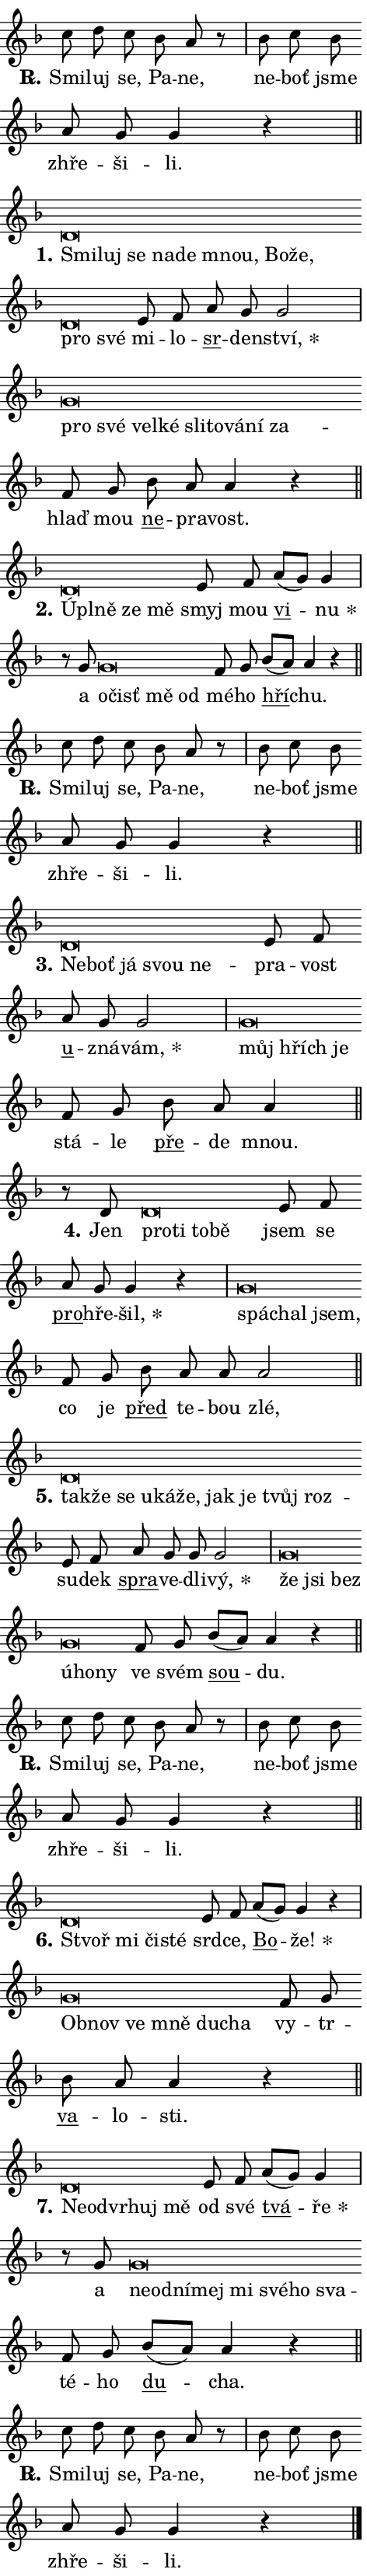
\version "2.24.0"
\header { tagline = "" }
\paper {
  indent = 0\cm
  top-margin = 0\cm
  right-margin = 0.13\cm % to fit lyric hyphens
  bottom-margin = 0\cm
  left-margin = 0\cm
  paper-width = 8\cm
  page-breaking = #ly:one-page-breaking
  system-system-spacing.basic-distance = #11
  score-system-spacing.basic-distance = #11
  ragged-last = ##f
}


%% Author: Thomas Morley
%% https://lists.gnu.org/archive/html/lilypond-user/2020-05/msg00002.html
#(define (line-position grob)
"Returns position of @var[grob} in current system:
   @code{'start}, if at first time-step
   @code{'end}, if at last time-step
   @code{'middle} otherwise
"
  (let* ((col (ly:item-get-column grob))
         (ln (ly:grob-object col 'left-neighbor))
         (rn (ly:grob-object col 'right-neighbor))
         (col-to-check-left (if (ly:grob? ln) ln col))
         (col-to-check-right (if (ly:grob? rn) rn col))
         (break-dir-left
           (and
             (ly:grob-property col-to-check-left 'non-musical #f)
             (ly:item-break-dir col-to-check-left)))
         (break-dir-right
           (and
             (ly:grob-property col-to-check-right 'non-musical #f)
             (ly:item-break-dir col-to-check-right))))
        (cond ((eqv? 1 break-dir-left) 'start)
              ((eqv? -1 break-dir-right) 'end)
              (else 'middle))))

#(define (tranparent-at-line-position vctor)
  (lambda (grob)
  "Relying on @code{line-position} select the relevant enry from @var{vctor}.
Used to determine transparency,"
    (case (line-position grob)
      ((end) (not (vector-ref vctor 0)))
      ((middle) (not (vector-ref vctor 1)))
      ((start) (not (vector-ref vctor 2))))))

noteHeadBreakVisibility =
#(define-music-function (break-visibility)(vector?)
"Makes @code{NoteHead}s transparent relying on @var{break-visibility}"
#{
  \override NoteHead.transparent =
    #(tranparent-at-line-position break-visibility)
#})

#(define delete-ledgers-for-transparent-note-heads
  (lambda (grob)
    "Reads whether a @code{NoteHead} is transparent.
If so this @code{NoteHead} is removed from @code{'note-heads} from
@var{grob}, which is supposed to be @code{LedgerLineSpanner}.
As a result ledgers are not printed for this @code{NoteHead}"
    (let* ((nhds-array (ly:grob-object grob 'note-heads))
           (nhds-list
             (if (ly:grob-array? nhds-array)
                 (ly:grob-array->list nhds-array)
                 '()))
           ;; Relies on the transparent-property being done before
           ;; Staff.LedgerLineSpanner.after-line-breaking is executed.
           ;; This is fragile ...
           (to-keep
             (remove
               (lambda (nhd)
                 (ly:grob-property nhd 'transparent #f))
               nhds-list)))
      ;; TODO find a better method to iterate over grob-arrays, similiar
      ;; to filter/remove etc for lists
      ;; For now rebuilt from scratch
      (set! (ly:grob-object grob 'note-heads)  '())
      (for-each
        (lambda (nhd)
          (ly:pointer-group-interface::add-grob grob 'note-heads nhd))
        to-keep))))

squashNotes = {
  \override NoteHead.X-extent = #'(-0.2 . 0.2)
  \override NoteHead.Y-extent = #'(-0.75 . 0)
  \override NoteHead.stencil =
    #(lambda (grob)
       (let ((pos (ly:grob-property grob 'staff-position)))
         (begin
           (if (< pos -7) (display "ERROR: Lower brevis then expected\n") (display ""))
           (if (<= pos -6) ly:text-interface::print ly:note-head::print))))
}
unSquashNotes = {
  \revert NoteHead.X-extent
  \revert NoteHead.Y-extent
  \revert NoteHead.stencil
}

hideNotes = \noteHeadBreakVisibility #begin-of-line-visible
unHideNotes = \noteHeadBreakVisibility #all-visible

% work-around for resetting accidentals
% https://lilypond.org/doc/v2.23/Documentation/notation/displaying-rhythms#unmetered-music
cadenzaMeasure = {
  \cadenzaOff
  \partial 1024 s1024
  \cadenzaOn
}

#(define-markup-command (accent layout props text) (markup?)
  "Underline accented syllable"
  (interpret-markup layout props
    #{\markup \override #'(offset . 4.3) \underline { #text }#}))

responsum = \markup \concat {
  "R" \hspace #-1.05 \path #0.1 #'((moveto 0 0.07) (lineto 0.9 0.8)) \hspace #0.05 "."
}

spaceSize = #0.6828661417322834 % exact space size for TeX Gyre Schola

\layout {
  \context {
    \Staff
    \remove "Time_signature_engraver"
    \override LedgerLineSpanner.after-line-breaking = #delete-ledgers-for-transparent-note-heads
  }
  \context {
    \Lyrics {
      \override LyricSpace.minimum-distance = \spaceSize
      \override LyricText.font-name = #"TeX Gyre Schola"
      \override LyricText.font-size = 1
      \override StanzaNumber.font-name = #"TeX Gyre Schola Bold"
      \override StanzaNumber.font-size = 1
    }
  }
  \context {
    \Score 
    \override NoteHead.text =
      #(lambda (grob) 
        (let ((pos (ly:grob-property grob 'staff-position)))
          #{\markup {
            \combine
              \halign #-0.55 \raise #(if (= pos -6) 0 0.5) \override #'(thickness . 2) \draw-line #'(3.2 . 0)
              \musicglyph "noteheads.sM1"
          }#}))
  }
}

% magnetic-lyrics.ily
%
%   written by
%     Jean Abou Samra <jean@abou-samra.fr>
%     Werner Lemberg <wl@gnu.org>
%
%   adapted by
%     Jiri Hon <jiri.hon@gmail.com>
%
% Version 2022-Apr-15

% https://www.mail-archive.com/lilypond-user@gnu.org/msg149350.html

#(define (Left_hyphen_pointer_engraver context)
   "Collect syllable-hyphen-syllable occurrences in lyrics and store
them in properties.  This engraver only looks to the left.  For
example, if the lyrics input is @code{foo -- bar}, it does the
following.

@itemize @bullet
@item
Set the @code{text} property of the @code{LyricHyphen} grob between
@q{foo} and @q{bar} to @code{foo}.

@item
Set the @code{left-hyphen} property of the @code{LyricText} grob with
text @q{foo} to the @code{LyricHyphen} grob between @q{foo} and
@q{bar}.
@end itemize

Use this auxiliary engraver in combination with the
@code{lyric-@/text::@/apply-@/magnetic-@/offset!} hook."
   (let ((hyphen #f)
         (text #f))
     (make-engraver
      (acknowledgers
       ((lyric-syllable-interface engraver grob source-engraver)
        (set! text grob)))
      (end-acknowledgers
       ((lyric-hyphen-interface engraver grob source-engraver)
        ;(when (not (grob::has-interface grob 'lyric-space-interface))
          (set! hyphen grob)));)
      ((stop-translation-timestep engraver)
       (when (and text hyphen)
         (ly:grob-set-object! text 'left-hyphen hyphen))
       (set! text #f)
       (set! hyphen #f)))))

#(define (lyric-text::apply-magnetic-offset! grob)
   "If the space between two syllables is less than the value in
property @code{LyricText@/.details@/.squash-threshold}, move the right
syllable to the left so that it gets concatenated with the left
syllable.

Use this function as a hook for
@code{LyricText@/.after-@/line-@/breaking} if the
@code{Left_@/hyphen_@/pointer_@/engraver} is active."
   (let ((hyphen (ly:grob-object grob 'left-hyphen #f)))
     (when hyphen
       (let ((left-text (ly:spanner-bound hyphen LEFT)))
         (when (grob::has-interface left-text 'lyric-syllable-interface)
           (let* ((common (ly:grob-common-refpoint grob left-text X))
                  (this-x-ext (ly:grob-extent grob common X))
                  (left-x-ext
                   (begin
                     ;; Trigger magnetism for left-text.
                     (ly:grob-property left-text 'after-line-breaking)
                     (ly:grob-extent left-text common X)))
                  ;; `delta` is the gap width between two syllables.
                  (delta (- (interval-start this-x-ext)
                            (interval-end left-x-ext)))
                  (details (ly:grob-property grob 'details))
                  (threshold (assoc-get 'squash-threshold details 0.2)))
             (when (< delta threshold)
               (let* (;; We have to manipulate the input text so that
                      ;; ligatures crossing syllable boundaries are not
                      ;; disabled.  For languages based on the Latin
                      ;; script this is essentially a beautification.
                      ;; However, for non-Western scripts it can be a
                      ;; necessity.
                      (lt (ly:grob-property left-text 'text))
                      (rt (ly:grob-property grob 'text))
                      (is-space (grob::has-interface hyphen 'lyric-space-interface))
                      (space (if is-space " " ""))
                      (extra-delta (if is-space spaceSize 0))
                      ;; Append new syllable.
                      (ltrt-space (if (and (string? lt) (string? rt))
                                (string-append lt space rt)
                                (make-concat-markup (list lt space rt))))
                      ;; Right-align `ltrt` to the right side.
                      (ltrt-space-markup (grob-interpret-markup
                               grob
                               (make-translate-markup
                                (cons (interval-length this-x-ext) 0)
                                (make-right-align-markup ltrt-space)))))
                 (begin
                   ;; Don't print `left-text`.
                   (ly:grob-set-property! left-text 'stencil #f)
                   ;; Set text and stencil (which holds all collected
                   ;; syllables so far) and shift it to the left.
                   (ly:grob-set-property! grob 'text ltrt-space)
                   (ly:grob-set-property! grob 'stencil ltrt-space-markup)
                   (ly:grob-translate-axis! grob (- (- delta extra-delta)) X))))))))))


#(define (lyric-hyphen::displace-bounds-first grob)
   ;; Make very sure this callback isn't triggered too early.
   (let ((left (ly:spanner-bound grob LEFT))
         (right (ly:spanner-bound grob RIGHT)))
     (ly:grob-property left 'after-line-breaking)
     (ly:grob-property right 'after-line-breaking)
     (ly:lyric-hyphen::print grob)))

squashThreshold = #0.4

\layout {
  \context {
    \Lyrics
    \consists #Left_hyphen_pointer_engraver
    \override LyricText.after-line-breaking =
      #lyric-text::apply-magnetic-offset!
    \override LyricHyphen.stencil = #lyric-hyphen::displace-bounds-first
    \override LyricText.details.squash-threshold = \squashThreshold
    \override LyricHyphen.minimum-distance = 0
    \override LyricHyphen.minimum-length = \squashThreshold
  }
}

squashText = \override LyricText.details.squash-threshold = 9999
unSquashText = \override LyricText.details.squash-threshold = \squashThreshold

leftText = \override LyricText.self-alignment-X = #LEFT
unLeftText = \revert LyricText.self-alignment-X

starOffset = #(lambda (grob) 
                (let ((x_offset (ly:self-alignment-interface::aligned-on-x-parent grob)))
                  (if (= x_offset 0) 0 (+ x_offset 1.2))))

star = #(define-music-function (syllable)(string?)
"Append star separator at the end of a syllable"
#{
  \once \override LyricText.X-offset = #starOffset
  \lyricmode { \markup {
    #syllable
    \override #'((font-name . "TeX Gyre Schola Bold")) \hspace #0.2 \lower #0.65 \larger "*"
  } }
#})

starAccent = #(define-music-function (syllable)(string?)
"Append star separator at the end of a syllable and make accent"
#{
  \once \override LyricText.X-offset = #starOffset
  \lyricmode { \markup {
    \accent #syllable
    \override #'((font-name . "TeX Gyre Schola Bold")) \hspace #0.2 \lower #0.65 \larger "*"
  } }
#})

breath = #(define-music-function (syllable)(string?)
"Append breathing indicator at the end of a syllable"
#{
  \lyricmode { \markup { #syllable "+" } }
#})

optionalBreath = #(define-music-function (syllable)(string?)
"Append optional breathing indicator at the end of a syllable"
#{
  \lyricmode { \markup { #syllable "(+)" } }
#})


\score {
    <<
        \new Voice = "melody" { \cadenzaOn \key f \major \relative { c''8 d c bes a r \cadenzaMeasure \bar "|" bes c bes \bar "" a g g4 r \cadenzaMeasure \bar "||" \break } }
        \new Lyrics \lyricsto "melody" { \lyricmode { \set stanza = \responsum
Smi -- luj se, Pa -- ne, ne -- boť jsme zhře -- ši -- li. } }
    >>
    \layout {}
}

\score {
    <<
        \new Voice = "melody" { \cadenzaOn \key f \major \relative { \squashNotes d'\breve*1/16 \hideNotes \breve*1/16 \bar "" \breve*1/16 \bar "" \breve*1/16 \bar "" \breve*1/16 \bar "" \breve*1/16 \bar "" \breve*1/16 \bar "" \breve*1/16 \bar "" \breve*1/16 \breve*1/16 \bar "" \unHideNotes \unSquashNotes e8 f \bar "" a g g2 \cadenzaMeasure \bar "|" \squashNotes g\breve*1/16 \hideNotes \breve*1/16 \bar "" \breve*1/16 \bar "" \breve*1/16 \bar "" \breve*1/16 \bar "" \breve*1/16 \bar "" \breve*1/16 \bar "" \breve*1/16 \breve*1/16 \bar "" \unHideNotes \unSquashNotes f8 g \bar "" bes a a4 r \cadenzaMeasure \bar "||" \break } }
        \new Lyrics \lyricsto "melody" { \lyricmode { \set stanza = "1."
\leftText Smi -- \squashText luj se na -- de mnou, Bo -- že, pro své \unLeftText \unSquashText mi -- lo -- \markup \accent sr -- den -- \star ství, \leftText pro \squashText své vel -- ké sli -- to -- vá -- ní za -- \unLeftText \unSquashText hlaď mou \markup \accent ne -- pra -- vost. } }
    >>
    \layout {}
}

\score {
    <<
        \new Voice = "melody" { \cadenzaOn \key f \major \relative { \squashNotes d'\breve*1/16 \hideNotes \breve*1/16 \bar "" \breve*1/16 \breve*1/16 \bar "" \unHideNotes \unSquashNotes e8 f \bar "" a[( g)] g4 \cadenzaMeasure \bar "|" r8 g8 \squashNotes g\breve*1/16 \hideNotes \breve*1/16 \bar "" \breve*1/16 \breve*1/16 \bar "" \unHideNotes \unSquashNotes f8 g \bar "" bes[( a)] a4 r \cadenzaMeasure \bar "||" \break } }
        \new Lyrics \lyricsto "melody" { \lyricmode { \set stanza = "2."
\leftText Úpl -- \squashText ně ze mě \unLeftText \unSquashText smyj mou \markup \accent vi -- \star nu a \leftText o -- \squashText čisť mě od \unLeftText \unSquashText mé -- ho \markup \accent hří -- chu. } }
    >>
    \layout {}
}

\score {
    <<
        \new Voice = "melody" { \cadenzaOn \key f \major \relative { c''8 d c bes a r \cadenzaMeasure \bar "|" bes c bes \bar "" a g g4 r \cadenzaMeasure \bar "||" \break } }
        \new Lyrics \lyricsto "melody" { \lyricmode { \set stanza = \responsum
Smi -- luj se, Pa -- ne, ne -- boť jsme zhře -- ši -- li. } }
    >>
    \layout {}
}

\score {
    <<
        \new Voice = "melody" { \cadenzaOn \key f \major \relative { \squashNotes d'\breve*1/16 \hideNotes \breve*1/16 \bar "" \breve*1/16 \bar "" \breve*1/16 \breve*1/16 \bar "" \unHideNotes \unSquashNotes e8 f \bar "" a g g2 \cadenzaMeasure \bar "|" \squashNotes g\breve*1/16 \hideNotes \breve*1/16 \breve*1/16 \bar "" \unHideNotes \unSquashNotes f8 g \bar "" bes a a4 \cadenzaMeasure \bar "||" \break } }
        \new Lyrics \lyricsto "melody" { \lyricmode { \set stanza = "3."
\leftText Ne -- \squashText boť já svou ne -- \unLeftText \unSquashText pra -- vost \markup \accent u -- zná -- \star vám, \leftText můj \squashText hřích je \unLeftText \unSquashText stá -- le \markup \accent pře -- de mnou. } }
    >>
    \layout {}
}

\score {
    <<
        \new Voice = "melody" { \cadenzaOn \key f \major \relative { r8 d'8 \squashNotes d\breve*1/16 \hideNotes \breve*1/16 \bar "" \breve*1/16 \breve*1/16 \bar "" \unHideNotes \unSquashNotes e8 f \bar "" a g g4 r \cadenzaMeasure \bar "|" \squashNotes g\breve*1/16 \hideNotes \breve*1/16 \breve*1/16 \bar "" \unHideNotes \unSquashNotes f8 g \bar "" bes a a a2 \cadenzaMeasure \bar "||" \break } }
        \new Lyrics \lyricsto "melody" { \lyricmode { \set stanza = "4."
Jen \leftText pro -- \squashText ti to -- bě \unLeftText \unSquashText jsem se \markup \accent pro -- hře -- \star šil, \leftText spá -- \squashText chal jsem, \unLeftText \unSquashText co je \markup \accent před te -- bou zlé, } }
    >>
    \layout {}
}

\score {
    <<
        \new Voice = "melody" { \cadenzaOn \key f \major \relative { \squashNotes d'\breve*1/16 \hideNotes \breve*1/16 \bar "" \breve*1/16 \bar "" \breve*1/16 \bar "" \breve*1/16 \bar "" \breve*1/16 \bar "" \breve*1/16 \bar "" \breve*1/16 \bar "" \breve*1/16 \breve*1/16 \bar "" \unHideNotes \unSquashNotes e8 f \bar "" a g g g2 \cadenzaMeasure \bar "|" \squashNotes g\breve*1/16 \hideNotes \breve*1/16 \bar "" \breve*1/16 \bar "" \breve*1/16 \bar "" \breve*1/16 \breve*1/16 \bar "" \unHideNotes \unSquashNotes f8 g \bar "" bes[( a)] a4 r \cadenzaMeasure \bar "||" \break } }
        \new Lyrics \lyricsto "melody" { \lyricmode { \set stanza = "5."
\leftText tak -- \squashText že se u -- ká -- že, jak je tvůj roz -- \unLeftText \unSquashText su -- dek \markup \accent spra -- ve -- dli -- \star vý, \leftText že \squashText jsi bez ú -- ho -- ny \unLeftText \unSquashText ve svém \markup \accent sou -- du. } }
    >>
    \layout {}
}

\score {
    <<
        \new Voice = "melody" { \cadenzaOn \key f \major \relative { c''8 d c bes a r \cadenzaMeasure \bar "|" bes c bes \bar "" a g g4 r \cadenzaMeasure \bar "||" \break } }
        \new Lyrics \lyricsto "melody" { \lyricmode { \set stanza = \responsum
Smi -- luj se, Pa -- ne, ne -- boť jsme zhře -- ši -- li. } }
    >>
    \layout {}
}

\score {
    <<
        \new Voice = "melody" { \cadenzaOn \key f \major \relative { \squashNotes d'\breve*1/16 \hideNotes \breve*1/16 \bar "" \breve*1/16 \breve*1/16 \bar "" \unHideNotes \unSquashNotes e8 f \bar "" a[( g)] g4 r \cadenzaMeasure \bar "|" \squashNotes g\breve*1/16 \hideNotes \breve*1/16 \bar "" \breve*1/16 \bar "" \breve*1/16 \bar "" \breve*1/16 \breve*1/16 \bar "" \unHideNotes \unSquashNotes f8 g \bar "" bes a a4 r \cadenzaMeasure \bar "||" \break } }
        \new Lyrics \lyricsto "melody" { \lyricmode { \set stanza = "6."
\leftText Stvoř \squashText mi či -- sté \unLeftText \unSquashText srd -- ce, \markup \accent Bo -- \star že! \leftText Ob -- \squashText nov ve mně du -- cha \unLeftText \unSquashText vy -- tr -- \markup \accent va -- lo -- sti. } }
    >>
    \layout {}
}

\score {
    <<
        \new Voice = "melody" { \cadenzaOn \key f \major \relative { \squashNotes d'\breve*1/16 \hideNotes \breve*1/16 \bar "" \breve*1/16 \bar "" \breve*1/16 \breve*1/16 \bar "" \unHideNotes \unSquashNotes e8 f \bar "" a[( g)] g4 \cadenzaMeasure \bar "|" r8 g8 \squashNotes g\breve*1/16 \hideNotes \breve*1/16 \bar "" \breve*1/16 \bar "" \breve*1/16 \bar "" \breve*1/16 \bar "" \breve*1/16 \bar "" \breve*1/16 \breve*1/16 \bar "" \unHideNotes \unSquashNotes f8 g \bar "" bes[( a)] a4 r \cadenzaMeasure \bar "||" \break } }
        \new Lyrics \lyricsto "melody" { \lyricmode { \set stanza = "7."
\leftText Ne -- \squashText od -- vr -- huj mě \unLeftText \unSquashText od své \markup \accent tvá -- \star ře a \leftText ne -- \squashText od -- ní -- mej mi své -- ho sva -- \unLeftText \unSquashText té -- ho \markup \accent du -- cha. } }
    >>
    \layout {}
}

\score {
    <<
        \new Voice = "melody" { \cadenzaOn \key f \major \relative { c''8 d c bes a r \cadenzaMeasure \bar "|" bes c bes \bar "" a g g4 r \cadenzaMeasure \bar "||" \break } \bar "|." }
        \new Lyrics \lyricsto "melody" { \lyricmode { \set stanza = \responsum
Smi -- luj se, Pa -- ne, ne -- boť jsme zhře -- ši -- li. } }
    >>
    \layout {}
}
